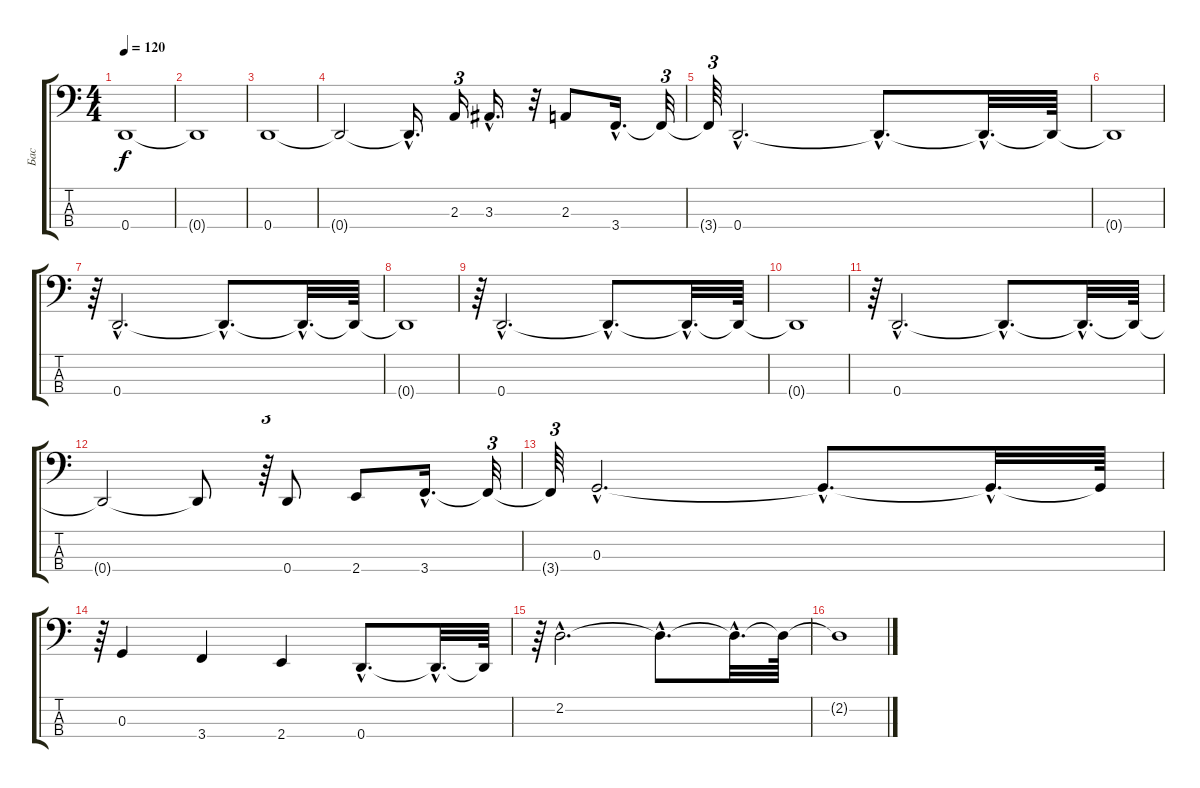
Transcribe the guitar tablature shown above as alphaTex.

\track ("Бас" "Бас") {instrument electricbassfinger}
\staff {score tabs}
\tuning (F2 C2 G1 D1) {hide}
\ts (4 4)
\tempo 120
\clef f4
\ks c
0.4.1{dy f} |
0.4{t}.1 |
0.4.1 |
0.4{t}.2 0.4{hac t}.16{d} 2.3.16{tu (3 2)} 3.3{hac}.16{d} r.32 2.3.8 3.4{hac}.16{d} 3.4{t}.32{tu (3 2)} |
3.4{t}.64{tu (3 2)} 0.4{hac}.2{d} 0.4{hac t}.8{d} 0.4{hac t}.32{d} 0.4{t}.64 |
0.4{t}.1 |
r.64{tu (3 2)} 0.4{hac}.2{d} 0.4{hac t}.8{d} 0.4{hac t}.32{d} 0.4{t}.64 |
0.4{t}.1 |
r.64{tu (3 2)} 0.4{hac}.2{d} 0.4{hac t}.8{d} 0.4{hac t}.32{d} 0.4{t}.64 |
0.4{t}.1 |
r.64{tu (3 2)} 0.4{hac}.2{d} 0.4{hac t}.8{d} 0.4{hac t}.32{d} 0.4{t}.64 |
0.4{t}.2 0.4{t}.8 r.64{tu (3 2)} 0.4.8 2.4.8 3.4{hac}.16{d} 3.4{t}.32{tu (3 2)} |
3.4{t}.64{tu (3 2)} 0.3{hac}.2{d} 0.3{hac t}.8{d} 0.3{hac t}.32{d} 0.3{t}.64 |
r.64{tu (3 2)} 0.3.4 3.4.4 2.4.4 0.4{hac}.8{d} 0.4{hac t}.32{d} 0.4{t}.64 |
r.64{tu (3 2)} 2.2{hac}.2{d} 2.2{hac t}.8{d} 2.2{hac t}.32{d} 2.2{t}.64 |
2.2{t}.1
